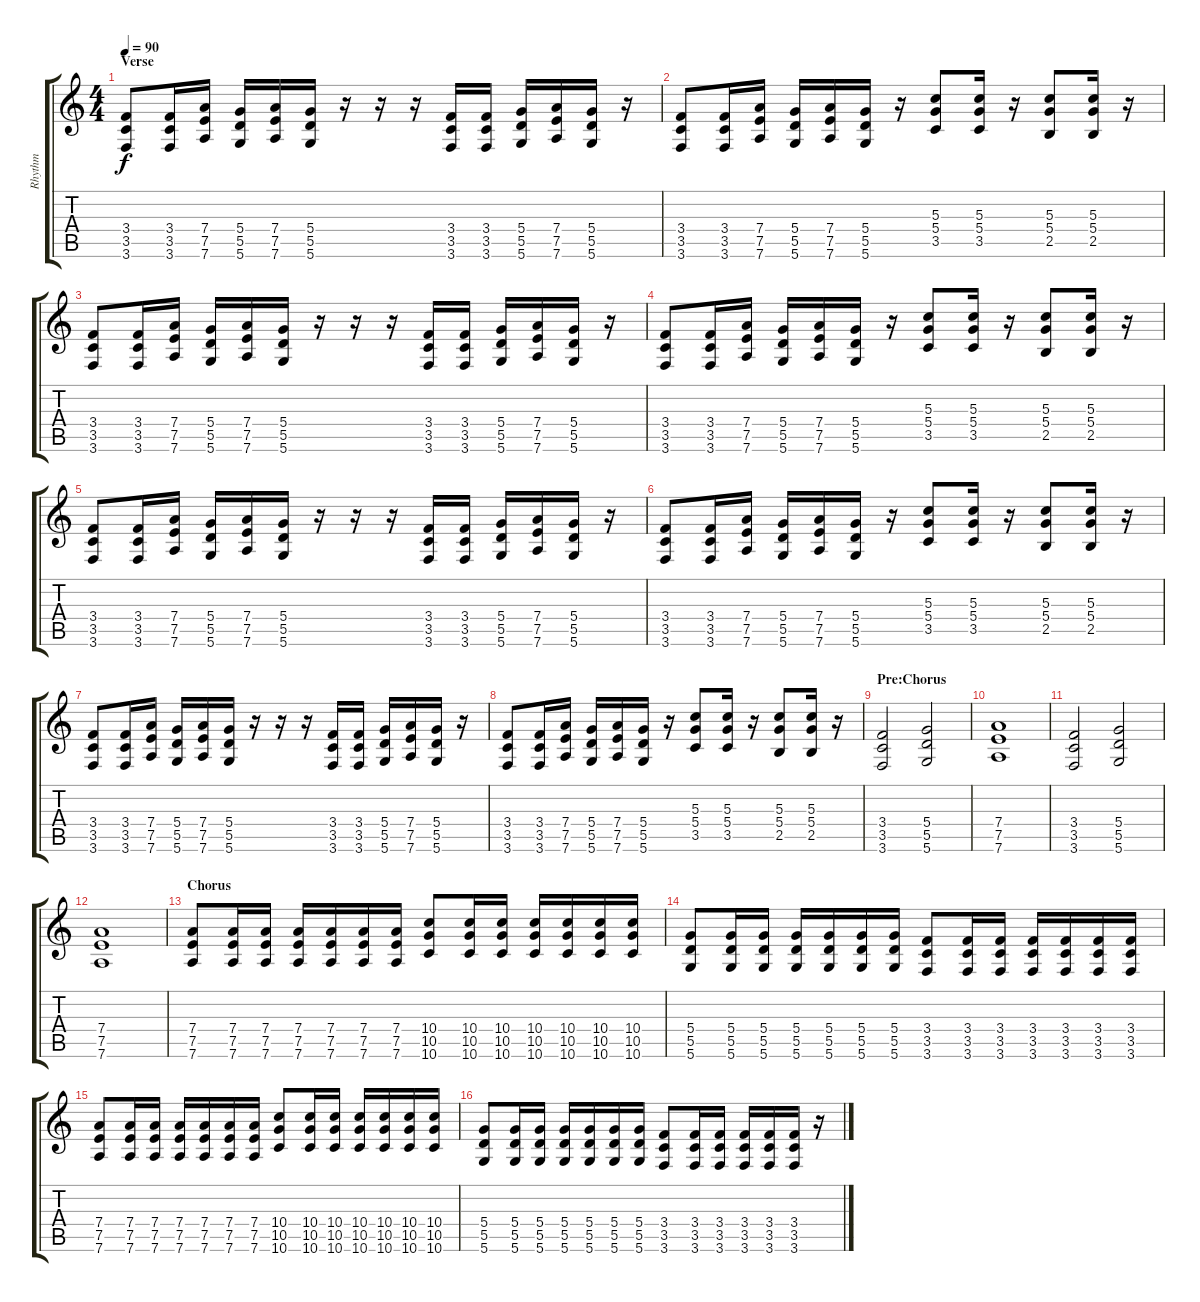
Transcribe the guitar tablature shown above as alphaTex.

\track ("Rhythm" "Rhythm") {instrument distortionguitar}
\staff {score tabs}
\tuning (E4 B3 G3 D3 A2 D2) {hide}
\ts (4 4)
\section ("" "Verse")
\tempo 90
\clef g2
\ks c
(3.4 3.5 3.6).8{dy f} (3.4 3.5 3.6).16 (7.4 7.5 7.6).16 (5.4 5.5 5.6).16 (7.4 7.5 7.6).16 (5.4 5.5 5.6).16 r.16 r.16 r.16 (3.4 3.5 3.6).16 (3.4 3.5 3.6).16 (5.4 5.5 5.6).16 (7.4 7.5 7.6).16 (5.4 5.5 5.6).16 r.16 |
(3.4 3.5 3.6).8 (3.4 3.5 3.6).16 (7.4 7.5 7.6).16 (5.4 5.5 5.6).16 (7.4 7.5 7.6).16 (5.4 5.5 5.6).16 r.16 (5.3 5.4 3.5).8 (5.3 5.4 3.5).16 r.16 (5.3 5.4 2.5).8 (5.3 5.4 2.5).16 r.16 |
(3.4 3.5 3.6).8 (3.4 3.5 3.6).16 (7.4 7.5 7.6).16 (5.4 5.5 5.6).16 (7.4 7.5 7.6).16 (5.4 5.5 5.6).16 r.16 r.16 r.16 (3.4 3.5 3.6).16 (3.4 3.5 3.6).16 (5.4 5.5 5.6).16 (7.4 7.5 7.6).16 (5.4 5.5 5.6).16 r.16 |
(3.4 3.5 3.6).8 (3.4 3.5 3.6).16 (7.4 7.5 7.6).16 (5.4 5.5 5.6).16 (7.4 7.5 7.6).16 (5.4 5.5 5.6).16 r.16 (5.3 5.4 3.5).8 (5.3 5.4 3.5).16 r.16 (5.3 5.4 2.5).8 (5.3 5.4 2.5).16 r.16 |
(3.4 3.5 3.6).8 (3.4 3.5 3.6).16 (7.4 7.5 7.6).16 (5.4 5.5 5.6).16 (7.4 7.5 7.6).16 (5.4 5.5 5.6).16 r.16 r.16 r.16 (3.4 3.5 3.6).16 (3.4 3.5 3.6).16 (5.4 5.5 5.6).16 (7.4 7.5 7.6).16 (5.4 5.5 5.6).16 r.16 |
(3.4 3.5 3.6).8 (3.4 3.5 3.6).16 (7.4 7.5 7.6).16 (5.4 5.5 5.6).16 (7.4 7.5 7.6).16 (5.4 5.5 5.6).16 r.16 (5.3 5.4 3.5).8 (5.3 5.4 3.5).16 r.16 (5.3 5.4 2.5).8 (5.3 5.4 2.5).16 r.16 |
(3.4 3.5 3.6).8 (3.4 3.5 3.6).16 (7.4 7.5 7.6).16 (5.4 5.5 5.6).16 (7.4 7.5 7.6).16 (5.4 5.5 5.6).16 r.16 r.16 r.16 (3.4 3.5 3.6).16 (3.4 3.5 3.6).16 (5.4 5.5 5.6).16 (7.4 7.5 7.6).16 (5.4 5.5 5.6).16 r.16 |
(3.4 3.5 3.6).8 (3.4 3.5 3.6).16 (7.4 7.5 7.6).16 (5.4 5.5 5.6).16 (7.4 7.5 7.6).16 (5.4 5.5 5.6).16 r.16 (5.3 5.4 3.5).8 (5.3 5.4 3.5).16 r.16 (5.3 5.4 2.5).8 (5.3 5.4 2.5).16 r.16 |
\section ("" "Pre:Chorus")
(3.4 3.5 3.6).2 (5.4 5.5 5.6).2 |
(7.4 7.5 7.6).1 |
(3.4 3.5 3.6).2 (5.4 5.5 5.6).2 |
(7.4 7.5 7.6).1 |
\section ("" "Chorus")
(7.4 7.5 7.6).8 (7.4 7.5 7.6).16 (7.4 7.5 7.6).16 (7.4 7.5 7.6).16 (7.4 7.5 7.6).16 (7.4 7.5 7.6).16 (7.4 7.5 7.6).16 (10.4 10.5 10.6).8 (10.4 10.5 10.6).16 (10.4 10.5 10.6).16 (10.4 10.5 10.6).16 (10.4 10.5 10.6).16 (10.4 10.5 10.6).16 (10.4 10.5 10.6).16 |
(5.4 5.5 5.6).8 (5.4 5.5 5.6).16 (5.4 5.5 5.6).16 (5.4 5.5 5.6).16 (5.4 5.5 5.6).16 (5.4 5.5 5.6).16 (5.4 5.5 5.6).16 (3.4 3.5 3.6).8 (3.4 3.5 3.6).16 (3.4 3.5 3.6).16 (3.4 3.5 3.6).16 (3.4 3.5 3.6).16 (3.4 3.5 3.6).16 (3.4 3.5 3.6).16 |
(7.4 7.5 7.6).8 (7.4 7.5 7.6).16 (7.4 7.5 7.6).16 (7.4 7.5 7.6).16 (7.4 7.5 7.6).16 (7.4 7.5 7.6).16 (7.4 7.5 7.6).16 (10.4 10.5 10.6).8 (10.4 10.5 10.6).16 (10.4 10.5 10.6).16 (10.4 10.5 10.6).16 (10.4 10.5 10.6).16 (10.4 10.5 10.6).16 (10.4 10.5 10.6).16 |
(5.4 5.5 5.6).8 (5.4 5.5 5.6).16 (5.4 5.5 5.6).16 (5.4 5.5 5.6).16 (5.4 5.5 5.6).16 (5.4 5.5 5.6).16 (5.4 5.5 5.6).16 (3.4 3.5 3.6).8 (3.4 3.5 3.6).16 (3.4 3.5 3.6).16 (3.4 3.5 3.6).16 (3.4 3.5 3.6).16 (3.4 3.5 3.6).16 r.16
